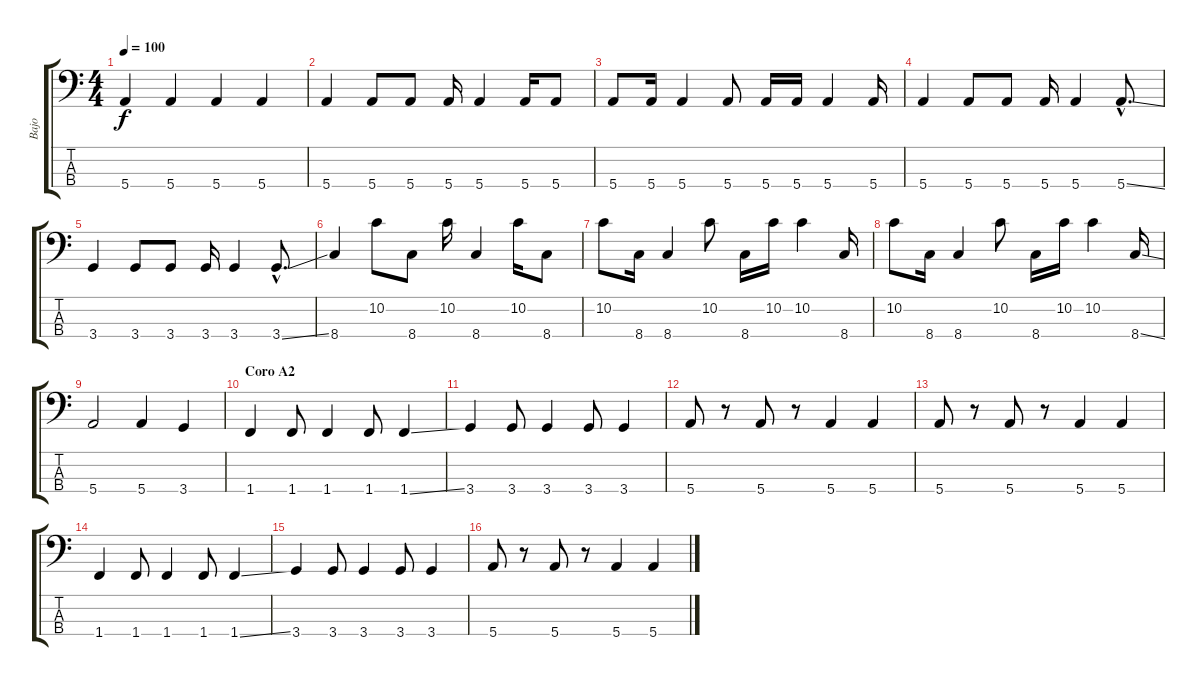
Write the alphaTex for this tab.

\track ("Bajo" "Bajo") {instrument electricbassfinger}
\staff {score tabs}
\tuning (G2 D2 A1 E1) {hide}
\ts (4 4)
\tempo 100
\clef f4
\ks c
5.4.4{dy f} 5.4.4 5.4.4 5.4.4 |
5.4.4 5.4.8 5.4.8 5.4.16 5.4.4 5.4.16 5.4.8 |
5.4.8 5.4.16 5.4.4 5.4.8 5.4.16 5.4.16 5.4.4 5.4.16 |
5.4.4 5.4.8 5.4.8 5.4.16 5.4.4 5.4{ss hac}.8{d} |
3.4.4 3.4.8 3.4.8 3.4.16 3.4.4 3.4{ss hac}.8{d} |
8.4.4 10.2.8 8.4.8 10.2.16 8.4.4 10.2.16 8.4.8 |
10.2.8 8.4.16 8.4.4 10.2.8 8.4.16 10.2.16 10.2.4 8.4.16 |
10.2.8 8.4.16 8.4.4 10.2.8 8.4.16 10.2.16 10.2.4 8.4{ss}.16 |
5.4.2 5.4.4 3.4.4 |
\section ("" "Coro A2")
1.4.4 1.4.8 1.4.4 1.4.8 1.4{ss}.4 |
3.4.4 3.4.8 3.4.4 3.4.8 3.4.4 |
5.4.8 r.8 5.4.8 r.8 5.4.4 5.4.4 |
5.4.8 r.8 5.4.8 r.8 5.4.4 5.4.4 |
1.4.4 1.4.8 1.4.4 1.4.8 1.4{ss}.4 |
3.4.4 3.4.8 3.4.4 3.4.8 3.4.4 |
5.4.8 r.8 5.4.8 r.8 5.4.4 5.4.4
